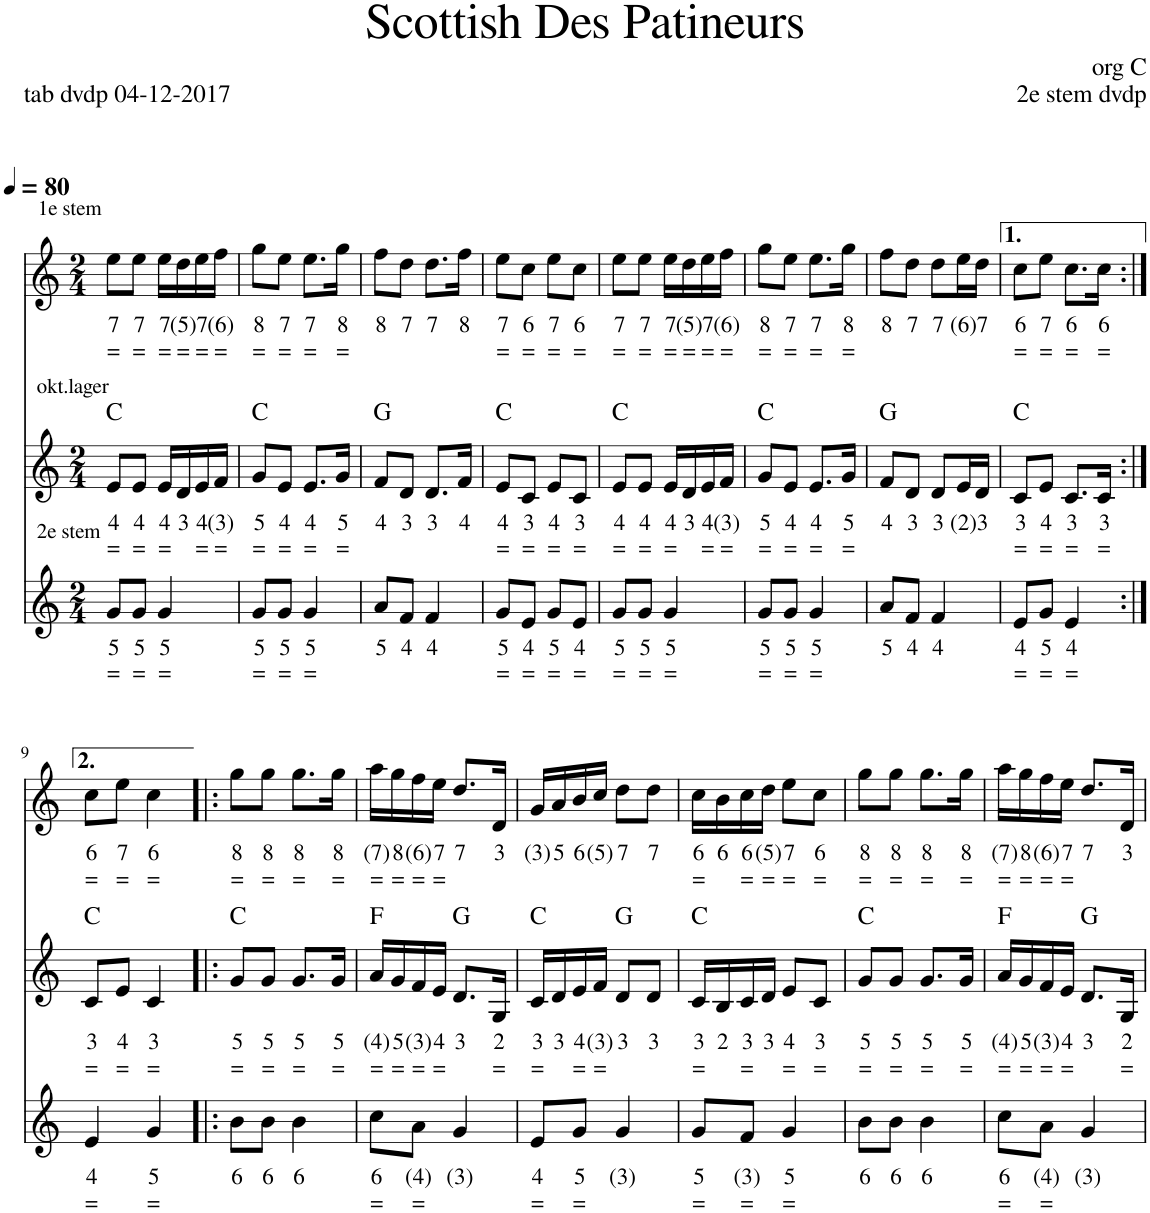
**kern	**text	**text	**kern	**text	**text	**harte	**kern	**text	**text
*part3	*part3	*part3	*part2	*part2	*part2	*part2	*part1	*part1	*part1
*staff3	*staff3	*staff3	*staff2	*staff2	*staff2	*	*staff1	*staff1	*staff1
*I"Stem	*	*	*I"Stem	*	*	*	*I"Stem	*	*
*clefG2	*	*	*clefG2	*	*	*	*clefG2	*	*
*k[]	*	*	*k[]	*	*	*	*k[]	*	*
*M2/4	*	*	*M2/4	*	*	*	*M2/4	*	*
*MM80	*	*	*MM80	*	*	*	*MM80	*	*
=1	=1	=1	=1	=1	=1	=1	=1	=1	=1
!	!	!	!	!	!	!	!LO:TX:a:t=1e stem	!	!
!	!	!	!LO:TX:a:t=okt.lager	!	!	!	!	!	!
!LO:TX:a:t=2e stem	!	!	!	!	!	!	!	!	!
!	!LO:LY:b	!LO:LY:b	!	!LO:LY:b	!LO:LY:b	!	!	!LO:LY:b	!LO:LY:b
8g/L	5	=	8e/L	4	=	C:maj	8ee\L	7	=
!	!LO:LY:b	!LO:LY:b	!	!LO:LY:b	!LO:LY:b	!	!	!LO:LY:b	!LO:LY:b
8g/J	5	=	8e/J	4	=	.	8ee\J	7	=
!	!LO:LY:b	!LO:LY:b	!	!LO:LY:b	!LO:LY:b	!	!	!LO:LY:b	!LO:LY:b
4g/	5	=	16e/LL	4	=	.	16ee\LL	7	=
!	!	!	!	!LO:LY:b	!	!	!	!LO:LY:b	!LO:LY:b
.	.	.	16d/	3	.	.	16dd\	(5)	=
!	!	!	!	!LO:LY:b	!LO:LY:b	!	!	!LO:LY:b	!LO:LY:b
.	.	.	16e/	4	=	.	16ee\	7	=
!	!	!	!	!LO:LY:b	!LO:LY:b	!	!	!LO:LY:b	!LO:LY:b
.	.	.	16f/JJ	(3)	=	.	16ff\JJ	(6)	=
=2	=2	=2	=2	=2	=2	=2	=2	=2	=2
!	!LO:LY:b	!LO:LY:b	!	!LO:LY:b	!LO:LY:b	!	!	!LO:LY:b	!LO:LY:b
8g/L	5	=	8g/L	5	=	C:maj	8gg\L	8	=
!	!LO:LY:b	!LO:LY:b	!	!LO:LY:b	!LO:LY:b	!	!	!LO:LY:b	!LO:LY:b
8g/J	5	=	8e/J	4	=	.	8ee\J	7	=
!	!LO:LY:b	!LO:LY:b	!	!LO:LY:b	!LO:LY:b	!	!	!LO:LY:b	!LO:LY:b
4g/	5	=	8.e/L	4	=	.	8.ee\L	7	=
!	!	!	!	!LO:LY:b	!LO:LY:b	!	!	!LO:LY:b	!LO:LY:b
.	.	.	16g/Jk	5	=	.	16gg\Jk	8	=
=3	=3	=3	=3	=3	=3	=3	=3	=3	=3
!	!LO:LY:b	!	!	!LO:LY:b	!	!	!	!LO:LY:b	!
8a/L	5	.	8f/L	4	.	G:maj	8ff\L	8	.
!	!LO:LY:b	!	!	!LO:LY:b	!	!	!	!LO:LY:b	!
8f/J	4	.	8d/J	3	.	.	8dd\J	7	.
!	!LO:LY:b	!	!	!LO:LY:b	!	!	!	!LO:LY:b	!
4f/	4	.	8.d/L	3	.	.	8.dd\L	7	.
!	!	!	!	!LO:LY:b	!	!	!	!LO:LY:b	!
.	.	.	16f/Jk	4	.	.	16ff\Jk	8	.
=4	=4	=4	=4	=4	=4	=4	=4	=4	=4
!	!LO:LY:b	!LO:LY:b	!	!LO:LY:b	!LO:LY:b	!	!	!LO:LY:b	!LO:LY:b
8g/L	5	=	8e/L	4	=	C:maj	8ee\L	7	=
!	!LO:LY:b	!LO:LY:b	!	!LO:LY:b	!LO:LY:b	!	!	!LO:LY:b	!LO:LY:b
8e/J	4	=	8c/J	3	=	.	8cc\J	6	=
!	!LO:LY:b	!LO:LY:b	!	!LO:LY:b	!LO:LY:b	!	!	!LO:LY:b	!LO:LY:b
8g/L	5	=	8e/L	4	=	.	8ee\L	7	=
!	!LO:LY:b	!LO:LY:b	!	!LO:LY:b	!LO:LY:b	!	!	!LO:LY:b	!LO:LY:b
8e/J	4	=	8c/J	3	=	.	8cc\J	6	=
=5	=5	=5	=5	=5	=5	=5	=5	=5	=5
!	!LO:LY:b	!LO:LY:b	!	!LO:LY:b	!LO:LY:b	!	!	!LO:LY:b	!LO:LY:b
8g/L	5	=	8e/L	4	=	C:maj	8ee\L	7	=
!	!LO:LY:b	!LO:LY:b	!	!LO:LY:b	!LO:LY:b	!	!	!LO:LY:b	!LO:LY:b
8g/J	5	=	8e/J	4	=	.	8ee\J	7	=
!	!LO:LY:b	!LO:LY:b	!	!LO:LY:b	!LO:LY:b	!	!	!LO:LY:b	!LO:LY:b
4g/	5	=	16e/LL	4	=	.	16ee\LL	7	=
!	!	!	!	!LO:LY:b	!	!	!	!LO:LY:b	!LO:LY:b
.	.	.	16d/	3	.	.	16dd\	(5)	=
!	!	!	!	!LO:LY:b	!LO:LY:b	!	!	!LO:LY:b	!LO:LY:b
.	.	.	16e/	4	=	.	16ee\	7	=
!	!	!	!	!LO:LY:b	!LO:LY:b	!	!	!LO:LY:b	!LO:LY:b
.	.	.	16f/JJ	(3)	=	.	16ff\JJ	(6)	=
=6	=6	=6	=6	=6	=6	=6	=6	=6	=6
!	!LO:LY:b	!LO:LY:b	!	!LO:LY:b	!LO:LY:b	!	!	!LO:LY:b	!LO:LY:b
8g/L	5	=	8g/L	5	=	C:maj	8gg\L	8	=
!	!LO:LY:b	!LO:LY:b	!	!LO:LY:b	!LO:LY:b	!	!	!LO:LY:b	!LO:LY:b
8g/J	5	=	8e/J	4	=	.	8ee\J	7	=
!	!LO:LY:b	!LO:LY:b	!	!LO:LY:b	!LO:LY:b	!	!	!LO:LY:b	!LO:LY:b
4g/	5	=	8.e/L	4	=	.	8.ee\L	7	=
!	!	!	!	!LO:LY:b	!LO:LY:b	!	!	!LO:LY:b	!LO:LY:b
.	.	.	16g/Jk	5	=	.	16gg\Jk	8	=
=7	=7	=7	=7	=7	=7	=7	=7	=7	=7
!	!LO:LY:b	!	!	!LO:LY:b	!	!	!	!LO:LY:b	!
8a/L	5	.	8f/L	4	.	G:maj	8ff\L	8	.
!	!LO:LY:b	!	!	!LO:LY:b	!	!	!	!LO:LY:b	!
8f/J	4	.	8d/J	3	.	.	8dd\J	7	.
!	!LO:LY:b	!	!	!LO:LY:b	!	!	!	!LO:LY:b	!
4f/	4	.	8d/L	3	.	.	8dd\L	7	.
!	!	!	!	!LO:LY:b	!	!	!	!LO:LY:b	!
.	.	.	16e/L	(2)	.	.	16ee\L	(6)	.
!	!	!	!	!LO:LY:b	!	!	!	!LO:LY:b	!
.	.	.	16d/JJ	3	.	.	16dd\JJ	7	.
=8	=8	=8	=8	=8	=8	=8	=8	=8	=8
!	!LO:LY:b	!LO:LY:b	!	!LO:LY:b	!LO:LY:b	!	!	!LO:LY:b	!LO:LY:b
8e/L	4	=	8c/L	3	=	C:maj	8cc\L	6	=
!	!LO:LY:b	!LO:LY:b	!	!LO:LY:b	!LO:LY:b	!	!	!LO:LY:b	!LO:LY:b
8g/J	5	=	8e/J	4	=	.	8ee\J	7	=
!	!LO:LY:b	!LO:LY:b	!	!LO:LY:b	!LO:LY:b	!	!	!LO:LY:b	!LO:LY:b
4e/	4	=	8.c/L	3	=	.	8.cc\L	6	=
!	!	!	!	!LO:LY:b	!LO:LY:b	!	!	!LO:LY:b	!LO:LY:b
.	.	.	16c/Jk	3	=	.	16cc\Jk	6	=
!!LO:LB:g=z
=9:|!	=9:|!	=9:|!	=9:|!	=9:|!	=9:|!	=9:|!	=9:|!	=9:|!	=9:|!
!	!LO:LY:b	!LO:LY:b	!	!LO:LY:b	!LO:LY:b	!	!	!LO:LY:b	!LO:LY:b
4e/	4	=	8c/L	3	=	C:maj	8cc\L	6	=
!	!	!	!	!LO:LY:b	!LO:LY:b	!	!	!LO:LY:b	!LO:LY:b
.	.	.	8e/J	4	=	.	8ee\J	7	=
!	!LO:LY:b	!LO:LY:b	!	!LO:LY:b	!LO:LY:b	!	!	!LO:LY:b	!LO:LY:b
4g/	5	=	4c/	3	=	.	4cc\	6	=
=10!|:	=10!|:	=10!|:	=10!|:	=10!|:	=10!|:	=10!|:	=10!|:	=10!|:	=10!|:
!	!LO:LY:b	!	!	!LO:LY:b	!LO:LY:b	!	!	!LO:LY:b	!LO:LY:b
8b\L	6	.	8g/L	5	=	C:maj	8gg\L	8	=
!	!LO:LY:b	!	!	!LO:LY:b	!LO:LY:b	!	!	!LO:LY:b	!LO:LY:b
8b\J	6	.	8g/J	5	=	.	8gg\J	8	=
!	!LO:LY:b	!	!	!LO:LY:b	!LO:LY:b	!	!	!LO:LY:b	!LO:LY:b
4b\	6	.	8.g/L	5	=	.	8.gg\L	8	=
!	!	!	!	!LO:LY:b	!LO:LY:b	!	!	!LO:LY:b	!LO:LY:b
.	.	.	16g/Jk	5	=	.	16gg\Jk	8	=
=11	=11	=11	=11	=11	=11	=11	=11	=11	=11
!	!LO:LY:b	!LO:LY:b	!	!LO:LY:b	!LO:LY:b	!	!	!LO:LY:b	!LO:LY:b
8cc\L	6	=	16a/LL	(4)	=	F:maj	16aa\LL	(7)	=
!	!	!	!	!LO:LY:b	!LO:LY:b	!	!	!LO:LY:b	!LO:LY:b
.	.	.	16g/	5	=	.	16gg\	8	=
!	!LO:LY:b	!LO:LY:b	!	!LO:LY:b	!LO:LY:b	!	!	!LO:LY:b	!LO:LY:b
8a\J	(4)	=	16f/	(3)	=	.	16ff\	(6)	=
!	!	!	!	!LO:LY:b	!LO:LY:b	!	!	!LO:LY:b	!LO:LY:b
.	.	.	16e/JJ	4	=	.	16ee\JJ	7	=
!	!LO:LY:b	!	!	!LO:LY:b	!	!	!	!LO:LY:b	!
4g/	(3)	.	8.d/L	3	.	G:maj	8.dd/L	7	.
!	!	!	!	!LO:LY:b	!LO:LY:b	!	!	!LO:LY:b	!
.	.	.	16G/Jk	2	=	.	16d/Jk	3	.
=12	=12	=12	=12	=12	=12	=12	=12	=12	=12
!	!LO:LY:b	!LO:LY:b	!	!LO:LY:b	!LO:LY:b	!	!	!LO:LY:b	!
8e/L	4	=	16c/LL	3	=	C:maj	16g/LL	(3)	.
!	!	!	!	!LO:LY:b	!	!	!	!LO:LY:b	!
.	.	.	16d/	3	.	.	16a/	5	.
!	!LO:LY:b	!LO:LY:b	!	!LO:LY:b	!LO:LY:b	!	!	!LO:LY:b	!
8g/J	5	=	16e/	4	=	.	16b/	6	.
!	!	!	!	!LO:LY:b	!LO:LY:b	!	!	!LO:LY:b	!
.	.	.	16f/JJ	(3)	=	.	16cc/JJ	(5)	.
!	!LO:LY:b	!	!	!LO:LY:b	!	!	!	!LO:LY:b	!
4g/	(3)	.	8d/L	3	.	G:maj	8dd\L	7	.
!	!	!	!	!LO:LY:b	!	!	!	!LO:LY:b	!
.	.	.	8d/J	3	.	.	8dd\J	7	.
=13	=13	=13	=13	=13	=13	=13	=13	=13	=13
!	!LO:LY:b	!LO:LY:b	!	!LO:LY:b	!LO:LY:b	!	!	!LO:LY:b	!LO:LY:b
8g/L	5	=	16c/LL	3	=	C:maj	16cc\LL	6	=
!	!	!	!	!LO:LY:b	!	!	!	!LO:LY:b	!
.	.	.	16B/	2	.	.	16b\	6	.
!	!LO:LY:b	!LO:LY:b	!	!LO:LY:b	!LO:LY:b	!	!	!LO:LY:b	!LO:LY:b
8f/J	(3)	=	16c/	3	=	.	16cc\	6	=
!	!	!	!	!LO:LY:b	!	!	!	!LO:LY:b	!LO:LY:b
.	.	.	16d/JJ	3	.	.	16dd\JJ	(5)	=
!	!LO:LY:b	!LO:LY:b	!	!LO:LY:b	!LO:LY:b	!	!	!LO:LY:b	!LO:LY:b
4g/	5	=	8e/L	4	=	.	8ee\L	7	=
!	!	!	!	!LO:LY:b	!LO:LY:b	!	!	!LO:LY:b	!LO:LY:b
.	.	.	8c/J	3	=	.	8cc\J	6	=
=14	=14	=14	=14	=14	=14	=14	=14	=14	=14
!	!LO:LY:b	!	!	!LO:LY:b	!LO:LY:b	!	!	!LO:LY:b	!LO:LY:b
8b\L	6	.	8g/L	5	=	C:maj	8gg\L	8	=
!	!LO:LY:b	!	!	!LO:LY:b	!LO:LY:b	!	!	!LO:LY:b	!LO:LY:b
8b\J	6	.	8g/J	5	=	.	8gg\J	8	=
!	!LO:LY:b	!	!	!LO:LY:b	!LO:LY:b	!	!	!LO:LY:b	!LO:LY:b
4b\	6	.	8.g/L	5	=	.	8.gg\L	8	=
!	!	!	!	!LO:LY:b	!LO:LY:b	!	!	!LO:LY:b	!LO:LY:b
.	.	.	16g/Jk	5	=	.	16gg\Jk	8	=
=15	=15	=15	=15	=15	=15	=15	=15	=15	=15
!	!LO:LY:b	!LO:LY:b	!	!LO:LY:b	!LO:LY:b	!	!	!LO:LY:b	!LO:LY:b
8cc\L	6	=	16a/LL	(4)	=	F:maj	16aa\LL	(7)	=
!	!	!	!	!LO:LY:b	!LO:LY:b	!	!	!LO:LY:b	!LO:LY:b
.	.	.	16g/	5	=	.	16gg\	8	=
!	!LO:LY:b	!LO:LY:b	!	!LO:LY:b	!LO:LY:b	!	!	!LO:LY:b	!LO:LY:b
8a\J	(4)	=	16f/	(3)	=	.	16ff\	(6)	=
!	!	!	!	!LO:LY:b	!LO:LY:b	!	!	!LO:LY:b	!LO:LY:b
.	.	.	16e/JJ	4	=	.	16ee\JJ	7	=
!	!LO:LY:b	!	!	!LO:LY:b	!	!	!	!LO:LY:b	!
4g/	(3)	.	8.d/L	3	.	G:maj	8.dd/L	7	.
!	!	!	!	!LO:LY:b	!LO:LY:b	!	!	!LO:LY:b	!
.	.	.	16G/Jk	2	=	.	16d/Jk	3	.
=	=	=	=	=	=	=	=	=	=
*-	*-	*-	*-	*-	*-	*-	*-	*-	*-
